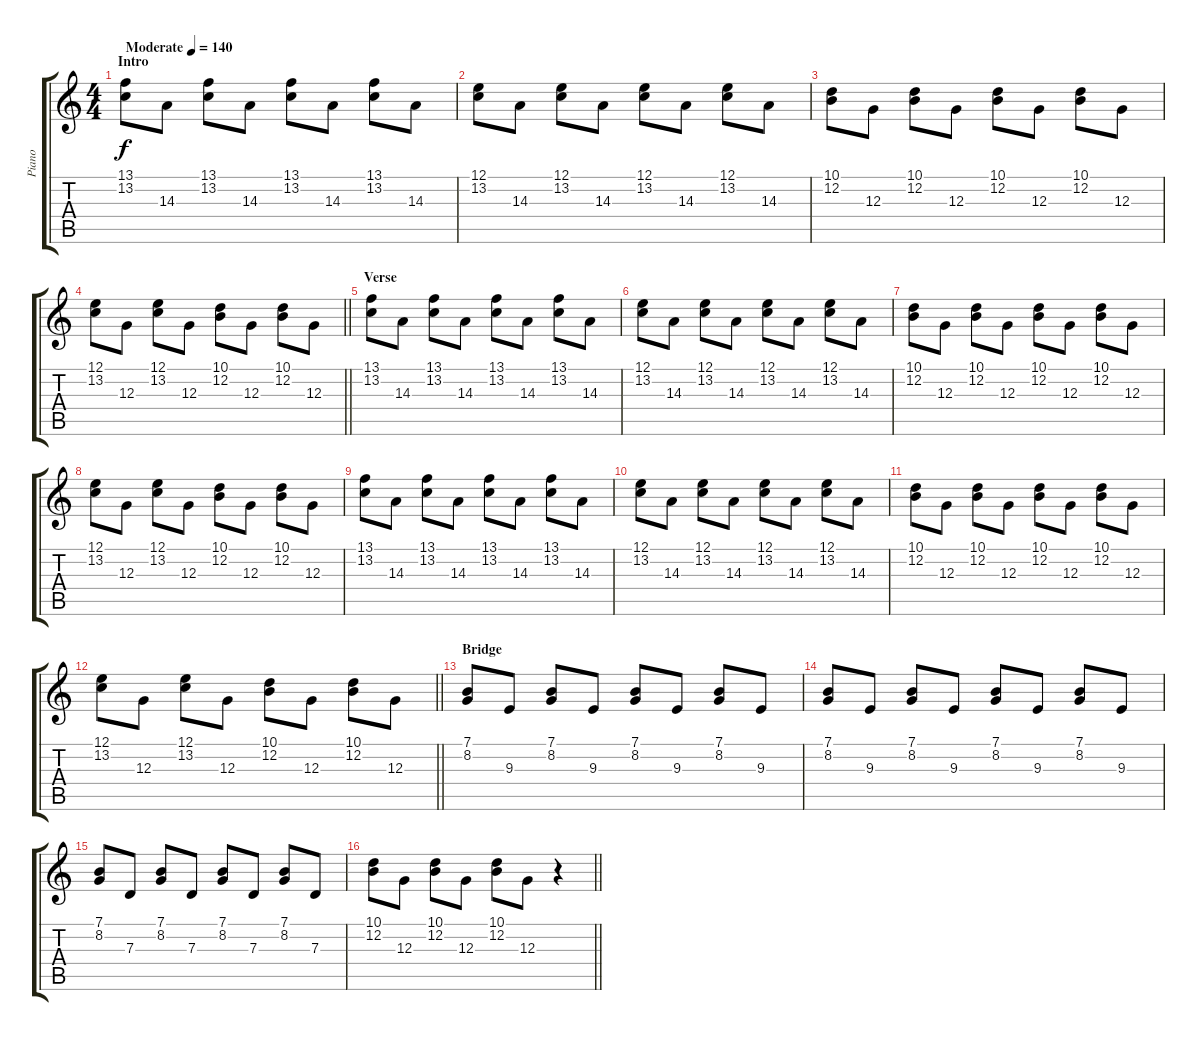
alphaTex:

\track ("Piano" "Piano") {instrument acousticgrandpiano}
\staff {score tabs}
\tuning (E4 B3 G3 D3 A2 E2) {hide}
\ts (4 4)
\section ("" "Intro")
\tempo (140 "Moderate")
\clef g2
\ks c
(13.1 13.2).8{dy f instrument acousticgrandpiano} 14.3.8 (13.1 13.2).8 14.3.8 (13.1 13.2).8 14.3.8 (13.1 13.2).8 14.3.8 |
(12.1 13.2).8 14.3.8 (12.1 13.2).8 14.3.8 (12.1 13.2).8 14.3.8 (12.1 13.2).8 14.3.8 |
(10.1 12.2).8 12.3.8 (10.1 12.2).8 12.3.8 (10.1 12.2).8 12.3.8 (10.1 12.2).8 12.3.8 |
\barLineRight lightlight
(12.1 13.2).8 12.3.8 (12.1 13.2).8 12.3.8 (10.1 12.2).8 12.3.8 (10.1 12.2).8 12.3.8 |
\section ("" "Verse")
(13.1 13.2).8 14.3.8 (13.1 13.2).8 14.3.8 (13.1 13.2).8 14.3.8 (13.1 13.2).8 14.3.8 |
(12.1 13.2).8 14.3.8 (12.1 13.2).8 14.3.8 (12.1 13.2).8 14.3.8 (12.1 13.2).8 14.3.8 |
(10.1 12.2).8 12.3.8 (10.1 12.2).8 12.3.8 (10.1 12.2).8 12.3.8 (10.1 12.2).8 12.3.8 |
(12.1 13.2).8 12.3.8 (12.1 13.2).8 12.3.8 (10.1 12.2).8 12.3.8 (10.1 12.2).8 12.3.8 |
(13.1 13.2).8 14.3.8 (13.1 13.2).8 14.3.8 (13.1 13.2).8 14.3.8 (13.1 13.2).8 14.3.8 |
(12.1 13.2).8 14.3.8 (12.1 13.2).8 14.3.8 (12.1 13.2).8 14.3.8 (12.1 13.2).8 14.3.8 |
(10.1 12.2).8 12.3.8 (10.1 12.2).8 12.3.8 (10.1 12.2).8 12.3.8 (10.1 12.2).8 12.3.8 |
\barLineRight lightlight
(12.1 13.2).8 12.3.8 (12.1 13.2).8 12.3.8 (10.1 12.2).8 12.3.8 (10.1 12.2).8 12.3.8 |
\section ("" "Bridge")
(7.1 8.2).8 9.3.8 (7.1 8.2).8 9.3.8 (7.1 8.2).8 9.3.8 (7.1 8.2).8 9.3.8 |
(7.1 8.2).8 9.3.8 (7.1 8.2).8 9.3.8 (7.1 8.2).8 9.3.8 (7.1 8.2).8 9.3.8 |
(7.1 8.2).8 7.3.8 (7.1 8.2).8 7.3.8 (7.1 8.2).8 7.3.8 (7.1 8.2).8 7.3.8 |
\barLineRight lightlight
(10.1 12.2).8 12.3.8 (10.1 12.2).8 12.3.8 (10.1 12.2).8 12.3.8 r.4
